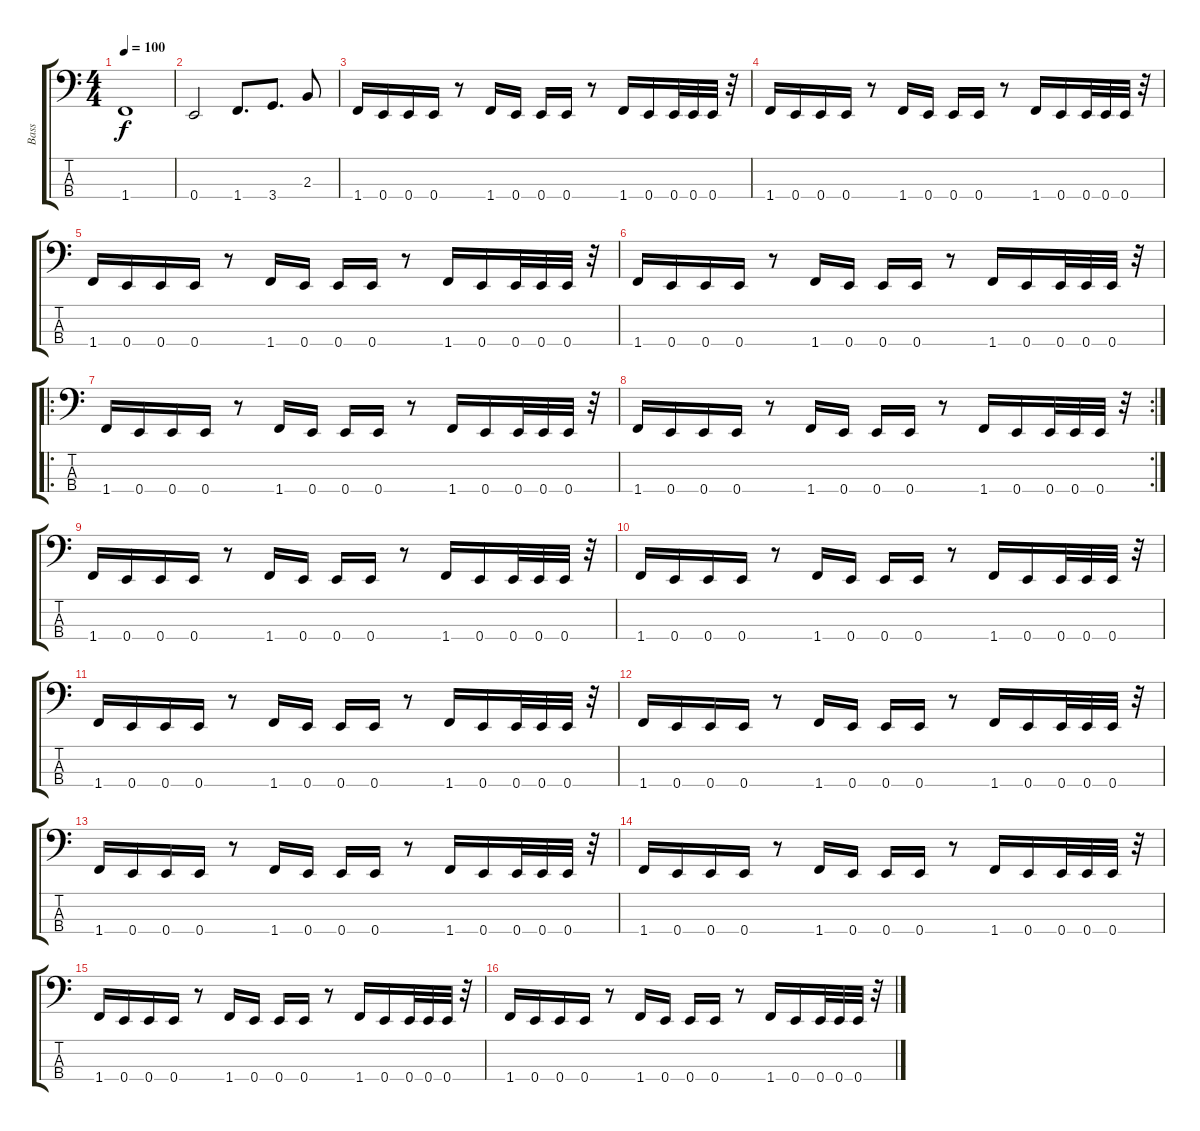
\track ("Bass" "Bass") {instrument electricbasspick}
\staff {score tabs}
\tuning (G2 D2 A1 E1) {hide}
\ts (4 4)
\tempo 100
\clef f4
\ks c
1.4.1{dy f} |
0.4.2 1.4.8{d} 3.4.8{d} 2.3.8 |
1.4.16 0.4.16 0.4.16 0.4.16 r.8 1.4.16 0.4.16 0.4.16 0.4.16 r.8 1.4.16 0.4.16 0.4.32 0.4.32 0.4.32 r.32 |
1.4.16 0.4.16 0.4.16 0.4.16 r.8 1.4.16 0.4.16 0.4.16 0.4.16 r.8 1.4.16 0.4.16 0.4.32 0.4.32 0.4.32 r.32 |
1.4.16 0.4.16 0.4.16 0.4.16 r.8 1.4.16 0.4.16 0.4.16 0.4.16 r.8 1.4.16 0.4.16 0.4.32 0.4.32 0.4.32 r.32 |
1.4.16 0.4.16 0.4.16 0.4.16 r.8 1.4.16 0.4.16 0.4.16 0.4.16 r.8 1.4.16 0.4.16 0.4.32 0.4.32 0.4.32 r.32 |
\ro
1.4.16 0.4.16 0.4.16 0.4.16 r.8 1.4.16 0.4.16 0.4.16 0.4.16 r.8 1.4.16 0.4.16 0.4.32 0.4.32 0.4.32 r.32 |
\rc 2
1.4.16 0.4.16 0.4.16 0.4.16 r.8 1.4.16 0.4.16 0.4.16 0.4.16 r.8 1.4.16 0.4.16 0.4.32 0.4.32 0.4.32 r.32 |
1.4.16 0.4.16 0.4.16 0.4.16 r.8 1.4.16 0.4.16 0.4.16 0.4.16 r.8 1.4.16 0.4.16 0.4.32 0.4.32 0.4.32 r.32 |
1.4.16 0.4.16 0.4.16 0.4.16 r.8 1.4.16 0.4.16 0.4.16 0.4.16 r.8 1.4.16 0.4.16 0.4.32 0.4.32 0.4.32 r.32 |
1.4.16 0.4.16 0.4.16 0.4.16 r.8 1.4.16 0.4.16 0.4.16 0.4.16 r.8 1.4.16 0.4.16 0.4.32 0.4.32 0.4.32 r.32 |
1.4.16 0.4.16 0.4.16 0.4.16 r.8 1.4.16 0.4.16 0.4.16 0.4.16 r.8 1.4.16 0.4.16 0.4.32 0.4.32 0.4.32 r.32 |
1.4.16 0.4.16 0.4.16 0.4.16 r.8 1.4.16 0.4.16 0.4.16 0.4.16 r.8 1.4.16 0.4.16 0.4.32 0.4.32 0.4.32 r.32 |
1.4.16 0.4.16 0.4.16 0.4.16 r.8 1.4.16 0.4.16 0.4.16 0.4.16 r.8 1.4.16 0.4.16 0.4.32 0.4.32 0.4.32 r.32 |
1.4.16 0.4.16 0.4.16 0.4.16 r.8 1.4.16 0.4.16 0.4.16 0.4.16 r.8 1.4.16 0.4.16 0.4.32 0.4.32 0.4.32 r.32 |
1.4.16 0.4.16 0.4.16 0.4.16 r.8 1.4.16 0.4.16 0.4.16 0.4.16 r.8 1.4.16 0.4.16 0.4.32 0.4.32 0.4.32 r.32
